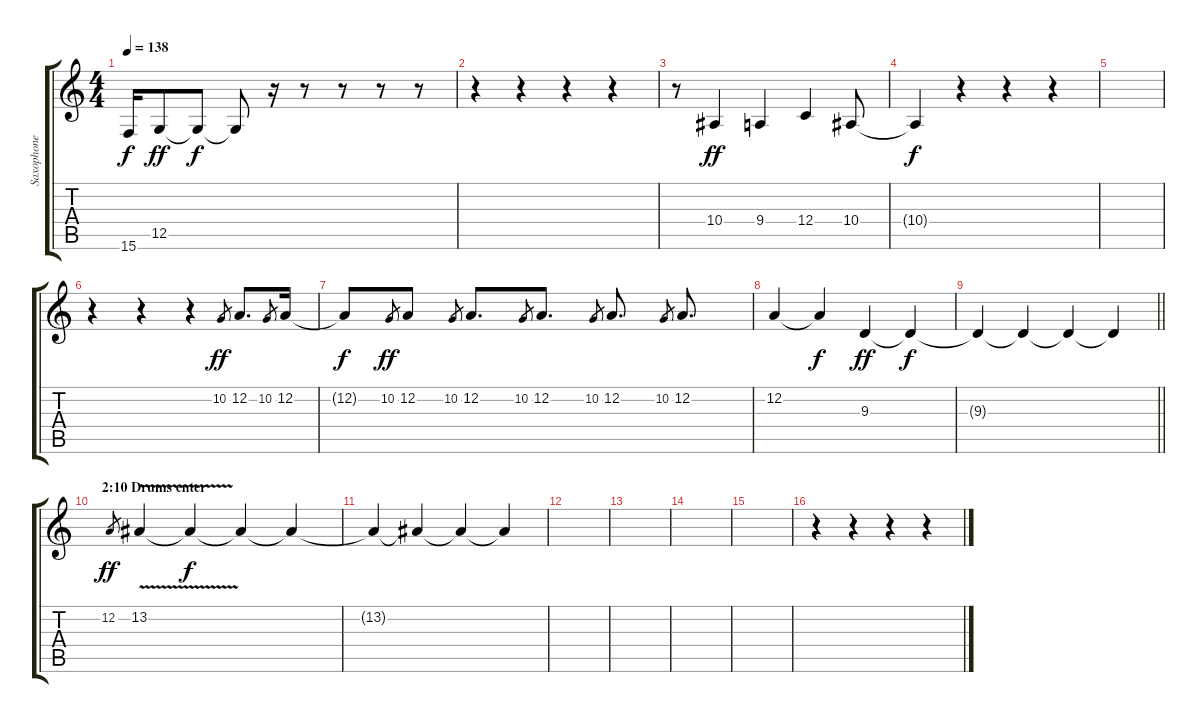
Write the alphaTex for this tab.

\track ("Saxophone" "Saxophone") {instrument altosax}
\staff {score tabs}
\tuning (D4 A3 F3 C3 G2 D2) {hide}
\ts (4 4)
\tempo 138
\clef g2
\ks c
15.6{t}.16{dy f} 12.5.8{dy ff} 12.5{t}.8{dy f} 12.5{t}.8 r.16 r.8 r.8 r.8 r.8 |
r.4 r.4 r.4 r.4 |
r.8 10.4.4{dy ff} 9.4.4 12.4.4 10.4.8 |
10.4{t}.4{dy f} r.4 r.4 r.4 |
|
r.4 r.4 r.4 10.2.8{gr dy ff} 12.2.8{d} 10.2.8{gr} 12.2.16 |
12.2{t}.8{dy f} 10.2.8{gr dy ff} 12.2.8 10.2.8{gr} 12.2.8{d} 10.2.8{gr} 12.2.8{d} 10.2.8{gr} 12.2.8{d} 10.2.8{gr} 12.2.8{d} |
12.2.4 12.2{t}.4{dy f} 9.3.4{dy ff} 9.3{t}.4{dy f} |
\barLineRight lightlight
9.3{t}.4 9.3{t}.4 9.3{t}.4 9.3{t}.4 |
\section ("" "2:10 Drums enter")
12.2.8{gr dy ff} 13.2{v}.4 13.2{t}.4{dy f} 13.2{t}.4 13.2{t}.4 |
13.2{t}.4 13.2{t}.4 13.2{t}.4 13.2{t}.4 |
|
|
|
|
r.4 r.4 r.4 r.4
